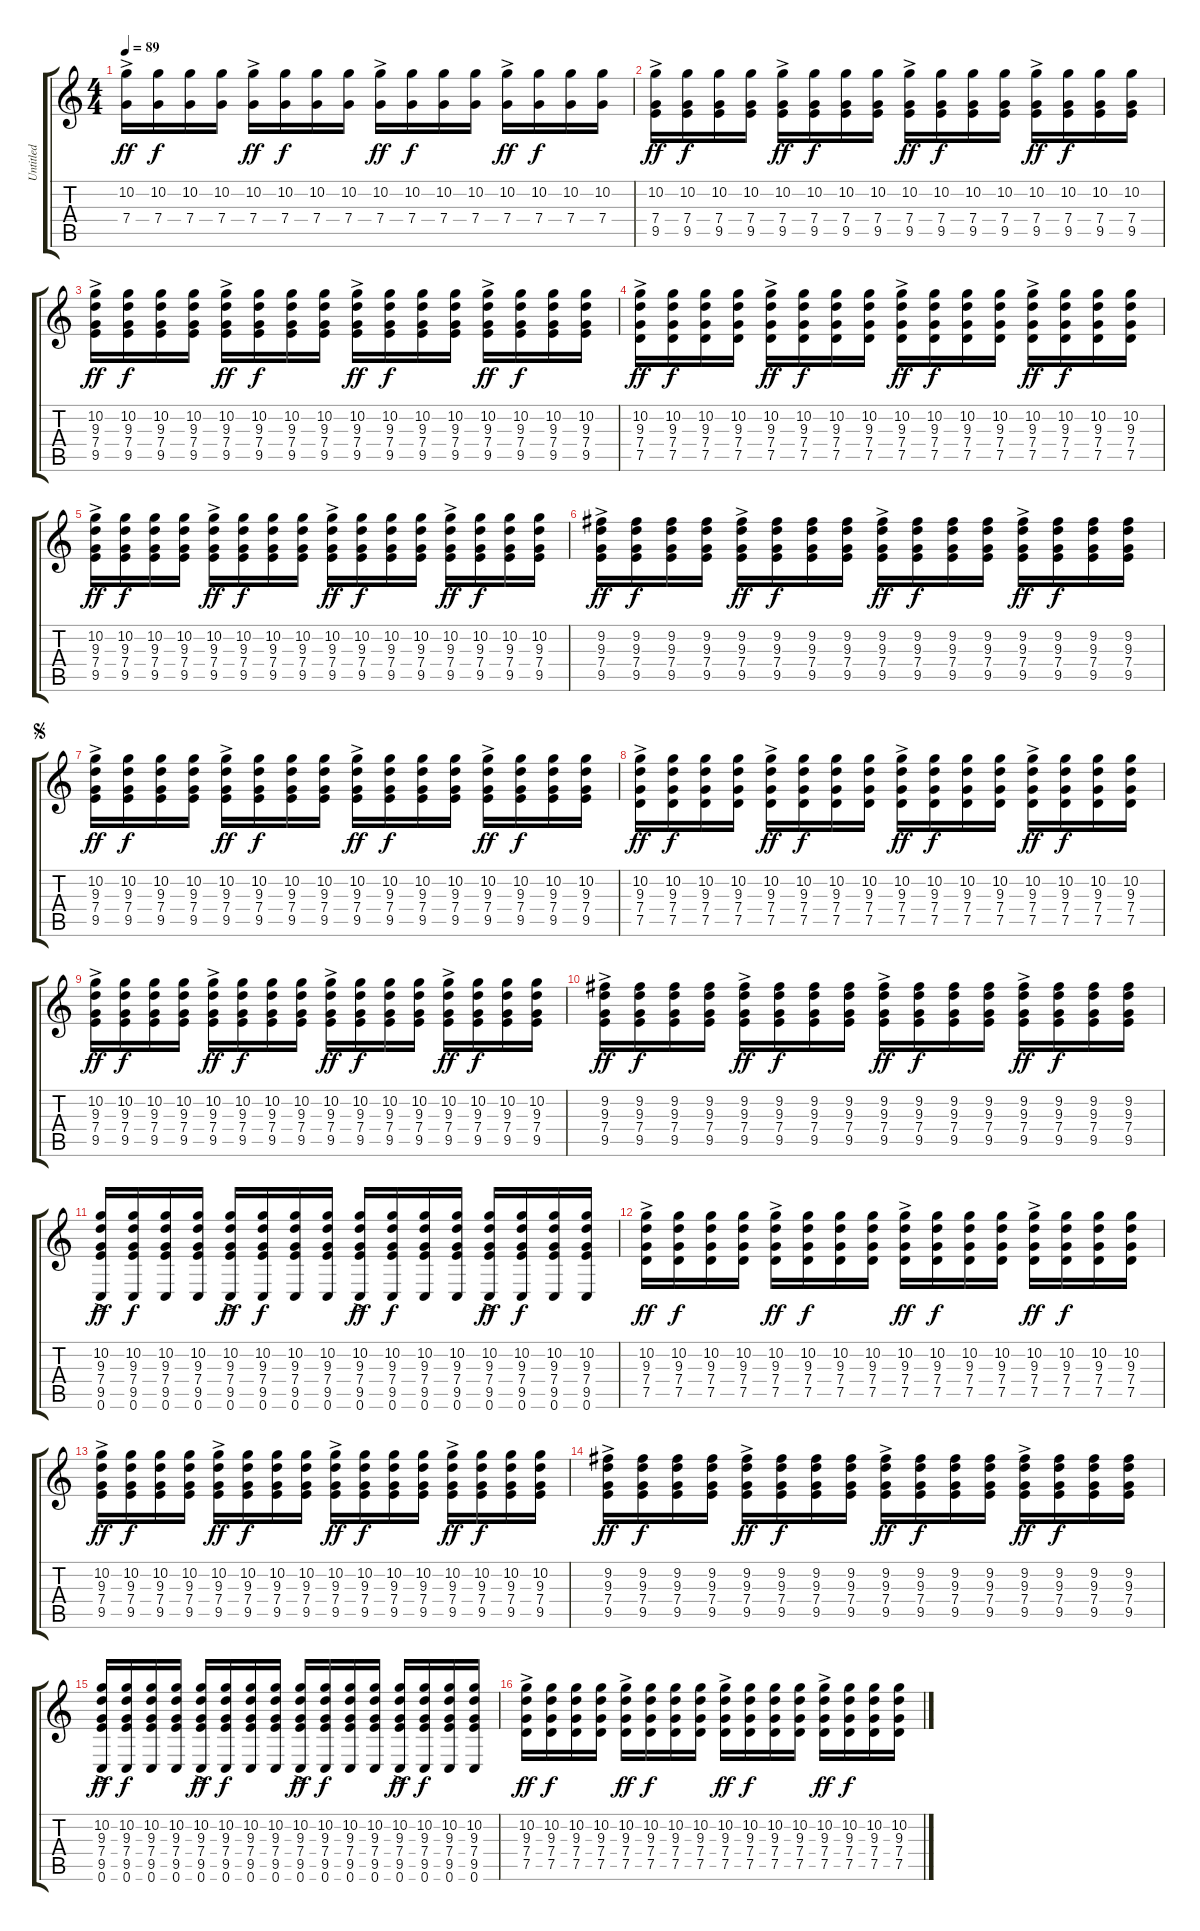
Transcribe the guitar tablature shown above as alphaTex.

\track ("Untitled" "Untitled") {instrument electricguitarjazz}
\staff {score tabs}
\tuning (D4 A3 F3 C3 G2 C2) {hide}
\ts (4 4)
\tempo 89
\clef g2
\ks c
(10.2{ac} 7.4{ac}).16{dy ff instrument electricguitarjazz} (10.2 7.4).16{dy f} (10.2 7.4).16 (10.2 7.4).16 (10.2{ac} 7.4{ac}).16{dy ff} (10.2 7.4).16{dy f} (10.2 7.4).16 (10.2 7.4).16 (10.2{ac} 7.4{ac}).16{dy ff} (10.2 7.4).16{dy f} (10.2 7.4).16 (10.2 7.4).16 (10.2{ac} 7.4{ac}).16{dy ff} (10.2 7.4).16{dy f} (10.2 7.4).16 (10.2 7.4).16 |
(10.2{ac} 7.4{ac} 9.5{ac}).16{dy ff} (10.2 7.4 9.5).16{dy f} (10.2 7.4 9.5).16 (10.2 7.4 9.5).16 (10.2{ac} 7.4{ac} 9.5{ac}).16{dy ff} (10.2 7.4 9.5).16{dy f} (10.2 7.4 9.5).16 (10.2 7.4 9.5).16 (10.2{ac} 7.4{ac} 9.5{ac}).16{dy ff} (10.2 7.4 9.5).16{dy f} (10.2 7.4 9.5).16 (10.2 7.4 9.5).16 (10.2{ac} 7.4{ac} 9.5{ac}).16{dy ff} (10.2 7.4 9.5).16{dy f} (10.2 7.4 9.5).16 (10.2 7.4 9.5).16 |
(10.2{ac} 9.3{ac} 7.4{ac} 9.5{ac}).16{dy ff} (10.2 9.3 7.4 9.5).16{dy f} (10.2 9.3 7.4 9.5).16 (10.2 9.3 7.4 9.5).16 (10.2{ac} 9.3{ac} 7.4{ac} 9.5{ac}).16{dy ff} (10.2 9.3 7.4 9.5).16{dy f} (10.2 9.3 7.4 9.5).16 (10.2 9.3 7.4 9.5).16 (10.2{ac} 9.3{ac} 7.4{ac} 9.5{ac}).16{dy ff} (10.2 9.3 7.4 9.5).16{dy f} (10.2 9.3 7.4 9.5).16 (10.2 9.3 7.4 9.5).16 (10.2{ac} 9.3{ac} 7.4{ac} 9.5{ac}).16{dy ff} (10.2 9.3 7.4 9.5).16{dy f} (10.2 9.3 7.4 9.5).16 (10.2 9.3 7.4 9.5).16 |
(10.2{ac} 9.3{ac} 7.4{ac} 7.5{ac}).16{dy ff} (10.2 9.3 7.4 7.5).16{dy f} (10.2 9.3 7.4 7.5).16 (10.2 9.3 7.4 7.5).16 (10.2{ac} 9.3{ac} 7.4{ac} 7.5{ac}).16{dy ff} (10.2 9.3 7.4 7.5).16{dy f} (10.2 9.3 7.4 7.5).16 (10.2 9.3 7.4 7.5).16 (10.2{ac} 9.3{ac} 7.4{ac} 7.5{ac}).16{dy ff} (10.2 9.3 7.4 7.5).16{dy f} (10.2 9.3 7.4 7.5).16 (10.2 9.3 7.4 7.5).16 (10.2{ac} 9.3{ac} 7.4{ac} 7.5{ac}).16{dy ff} (10.2 9.3 7.4 7.5).16{dy f} (10.2 9.3 7.4 7.5).16 (10.2 9.3 7.4 7.5).16 |
(10.2{ac} 9.3{ac} 7.4{ac} 9.5{ac}).16{dy ff} (10.2 9.3 7.4 9.5).16{dy f} (10.2 9.3 7.4 9.5).16 (10.2 9.3 7.4 9.5).16 (10.2{ac} 9.3{ac} 7.4{ac} 9.5{ac}).16{dy ff} (10.2 9.3 7.4 9.5).16{dy f} (10.2 9.3 7.4 9.5).16 (10.2 9.3 7.4 9.5).16 (10.2{ac} 9.3{ac} 7.4{ac} 9.5{ac}).16{dy ff} (10.2 9.3 7.4 9.5).16{dy f} (10.2 9.3 7.4 9.5).16 (10.2 9.3 7.4 9.5).16 (10.2{ac} 9.3{ac} 7.4{ac} 9.5{ac}).16{dy ff} (10.2 9.3 7.4 9.5).16{dy f} (10.2 9.3 7.4 9.5).16 (10.2 9.3 7.4 9.5).16 |
(9.2{ac} 9.3{ac} 7.4{ac} 9.5{ac}).16{dy ff} (9.2 9.3 7.4 9.5).16{dy f} (9.2 9.3 7.4 9.5).16 (9.2 9.3 7.4 9.5).16 (9.2{ac} 9.3{ac} 7.4{ac} 9.5{ac}).16{dy ff} (9.2 9.3 7.4 9.5).16{dy f} (9.2 9.3 7.4 9.5).16 (9.2 9.3 7.4 9.5).16 (9.2{ac} 9.3{ac} 7.4{ac} 9.5{ac}).16{dy ff} (9.2 9.3 7.4 9.5).16{dy f} (9.2 9.3 7.4 9.5).16 (9.2 9.3 7.4 9.5).16 (9.2{ac} 9.3{ac} 7.4{ac} 9.5{ac}).16{dy ff} (9.2 9.3 7.4 9.5).16{dy f} (9.2 9.3 7.4 9.5).16 (9.2 9.3 7.4 9.5).16 |
\jump segno
(10.2{ac} 9.3{ac} 7.4{ac} 9.5{ac}).16{dy ff} (10.2 9.3 7.4 9.5).16{dy f} (10.2 9.3 7.4 9.5).16 (10.2 9.3 7.4 9.5).16 (10.2{ac} 9.3{ac} 7.4{ac} 9.5{ac}).16{dy ff} (10.2 9.3 7.4 9.5).16{dy f} (10.2 9.3 7.4 9.5).16 (10.2 9.3 7.4 9.5).16 (10.2{ac} 9.3{ac} 7.4{ac} 9.5{ac}).16{dy ff} (10.2 9.3 7.4 9.5).16{dy f} (10.2 9.3 7.4 9.5).16 (10.2 9.3 7.4 9.5).16 (10.2{ac} 9.3{ac} 7.4{ac} 9.5{ac}).16{dy ff} (10.2 9.3 7.4 9.5).16{dy f} (10.2 9.3 7.4 9.5).16 (10.2 9.3 7.4 9.5).16 |
(10.2{ac} 9.3{ac} 7.4{ac} 7.5{ac}).16{dy ff} (10.2 9.3 7.4 7.5).16{dy f} (10.2 9.3 7.4 7.5).16 (10.2 9.3 7.4 7.5).16 (10.2{ac} 9.3{ac} 7.4{ac} 7.5{ac}).16{dy ff} (10.2 9.3 7.4 7.5).16{dy f} (10.2 9.3 7.4 7.5).16 (10.2 9.3 7.4 7.5).16 (10.2{ac} 9.3{ac} 7.4{ac} 7.5{ac}).16{dy ff} (10.2 9.3 7.4 7.5).16{dy f} (10.2 9.3 7.4 7.5).16 (10.2 9.3 7.4 7.5).16 (10.2{ac} 9.3{ac} 7.4{ac} 7.5{ac}).16{dy ff} (10.2 9.3 7.4 7.5).16{dy f} (10.2 9.3 7.4 7.5).16 (10.2 9.3 7.4 7.5).16 |
(10.2{ac} 9.3{ac} 7.4{ac} 9.5{ac}).16{dy ff} (10.2 9.3 7.4 9.5).16{dy f} (10.2 9.3 7.4 9.5).16 (10.2 9.3 7.4 9.5).16 (10.2{ac} 9.3{ac} 7.4{ac} 9.5{ac}).16{dy ff} (10.2 9.3 7.4 9.5).16{dy f} (10.2 9.3 7.4 9.5).16 (10.2 9.3 7.4 9.5).16 (10.2{ac} 9.3{ac} 7.4{ac} 9.5{ac}).16{dy ff} (10.2 9.3 7.4 9.5).16{dy f} (10.2 9.3 7.4 9.5).16 (10.2 9.3 7.4 9.5).16 (10.2{ac} 9.3{ac} 7.4{ac} 9.5{ac}).16{dy ff} (10.2 9.3 7.4 9.5).16{dy f} (10.2 9.3 7.4 9.5).16 (10.2 9.3 7.4 9.5).16 |
(9.2{ac} 9.3{ac} 7.4{ac} 9.5{ac}).16{dy ff} (9.2 9.3 7.4 9.5).16{dy f} (9.2 9.3 7.4 9.5).16 (9.2 9.3 7.4 9.5).16 (9.2{ac} 9.3{ac} 7.4{ac} 9.5{ac}).16{dy ff} (9.2 9.3 7.4 9.5).16{dy f} (9.2 9.3 7.4 9.5).16 (9.2 9.3 7.4 9.5).16 (9.2{ac} 9.3{ac} 7.4{ac} 9.5{ac}).16{dy ff} (9.2 9.3 7.4 9.5).16{dy f} (9.2 9.3 7.4 9.5).16 (9.2 9.3 7.4 9.5).16 (9.2{ac} 9.3{ac} 7.4{ac} 9.5{ac}).16{dy ff} (9.2 9.3 7.4 9.5).16{dy f} (9.2 9.3 7.4 9.5).16 (9.2 9.3 7.4 9.5).16 |
(10.2{ac} 9.3{ac} 7.4{ac} 9.5{ac} 0.6{ac}).16{dy ff} (10.2 9.3 7.4 9.5 0.6).16{dy f} (10.2 9.3 7.4 9.5 0.6).16 (10.2 9.3 7.4 9.5 0.6).16 (10.2{ac} 9.3{ac} 7.4{ac} 9.5{ac} 0.6{ac}).16{dy ff} (10.2 9.3 7.4 9.5 0.6).16{dy f} (10.2 9.3 7.4 9.5 0.6).16 (10.2 9.3 7.4 9.5 0.6).16 (10.2{ac} 9.3{ac} 7.4{ac} 9.5{ac} 0.6{ac}).16{dy ff} (10.2 9.3 7.4 9.5 0.6).16{dy f} (10.2 9.3 7.4 9.5 0.6).16 (10.2 9.3 7.4 9.5 0.6).16 (10.2{ac} 9.3{ac} 7.4{ac} 9.5{ac} 0.6{ac}).16{dy ff} (10.2 9.3 7.4 9.5 0.6).16{dy f} (10.2 9.3 7.4 9.5 0.6).16 (10.2 9.3 7.4 9.5 0.6).16 |
(10.2{ac} 9.3{ac} 7.4{ac} 7.5{ac}).16{dy ff} (10.2 9.3 7.4 7.5).16{dy f} (10.2 9.3 7.4 7.5).16 (10.2 9.3 7.4 7.5).16 (10.2{ac} 9.3{ac} 7.4{ac} 7.5{ac}).16{dy ff} (10.2 9.3 7.4 7.5).16{dy f} (10.2 9.3 7.4 7.5).16 (10.2 9.3 7.4 7.5).16 (10.2{ac} 9.3{ac} 7.4{ac} 7.5{ac}).16{dy ff} (10.2 9.3 7.4 7.5).16{dy f} (10.2 9.3 7.4 7.5).16 (10.2 9.3 7.4 7.5).16 (10.2{ac} 9.3{ac} 7.4{ac} 7.5{ac}).16{dy ff} (10.2 9.3 7.4 7.5).16{dy f} (10.2 9.3 7.4 7.5).16 (10.2 9.3 7.4 7.5).16 |
(10.2{ac} 9.3{ac} 7.4{ac} 9.5{ac}).16{dy ff} (10.2 9.3 7.4 9.5).16{dy f} (10.2 9.3 7.4 9.5).16 (10.2 9.3 7.4 9.5).16 (10.2{ac} 9.3{ac} 7.4{ac} 9.5{ac}).16{dy ff} (10.2 9.3 7.4 9.5).16{dy f} (10.2 9.3 7.4 9.5).16 (10.2 9.3 7.4 9.5).16 (10.2{ac} 9.3{ac} 7.4{ac} 9.5{ac}).16{dy ff} (10.2 9.3 7.4 9.5).16{dy f} (10.2 9.3 7.4 9.5).16 (10.2 9.3 7.4 9.5).16 (10.2{ac} 9.3{ac} 7.4{ac} 9.5{ac}).16{dy ff} (10.2 9.3 7.4 9.5).16{dy f} (10.2 9.3 7.4 9.5).16 (10.2 9.3 7.4 9.5).16 |
(9.2{ac} 9.3{ac} 7.4{ac} 9.5{ac}).16{dy ff} (9.2 9.3 7.4 9.5).16{dy f} (9.2 9.3 7.4 9.5).16 (9.2 9.3 7.4 9.5).16 (9.2{ac} 9.3{ac} 7.4{ac} 9.5{ac}).16{dy ff} (9.2 9.3 7.4 9.5).16{dy f} (9.2 9.3 7.4 9.5).16 (9.2 9.3 7.4 9.5).16 (9.2{ac} 9.3{ac} 7.4{ac} 9.5{ac}).16{dy ff} (9.2 9.3 7.4 9.5).16{dy f} (9.2 9.3 7.4 9.5).16 (9.2 9.3 7.4 9.5).16 (9.2{ac} 9.3{ac} 7.4{ac} 9.5{ac}).16{dy ff} (9.2 9.3 7.4 9.5).16{dy f} (9.2 9.3 7.4 9.5).16 (9.2 9.3 7.4 9.5).16 |
(10.2{ac} 9.3{ac} 7.4{ac} 9.5{ac} 0.6{ac}).16{dy ff} (10.2 9.3 7.4 9.5 0.6).16{dy f} (10.2 9.3 7.4 9.5 0.6).16 (10.2 9.3 7.4 9.5 0.6).16 (10.2{ac} 9.3{ac} 7.4{ac} 9.5{ac} 0.6{ac}).16{dy ff} (10.2 9.3 7.4 9.5 0.6).16{dy f} (10.2 9.3 7.4 9.5 0.6).16 (10.2 9.3 7.4 9.5 0.6).16 (10.2{ac} 9.3{ac} 7.4{ac} 9.5{ac} 0.6{ac}).16{dy ff} (10.2 9.3 7.4 9.5 0.6).16{dy f} (10.2 9.3 7.4 9.5 0.6).16 (10.2 9.3 7.4 9.5 0.6).16 (10.2{ac} 9.3{ac} 7.4{ac} 9.5{ac} 0.6{ac}).16{dy ff} (10.2 9.3 7.4 9.5 0.6).16{dy f} (10.2 9.3 7.4 9.5 0.6).16 (10.2 9.3 7.4 9.5 0.6).16 |
(10.2{ac} 9.3{ac} 7.4{ac} 7.5{ac}).16{dy ff} (10.2 9.3 7.4 7.5).16{dy f} (10.2 9.3 7.4 7.5).16 (10.2 9.3 7.4 7.5).16 (10.2{ac} 9.3{ac} 7.4{ac} 7.5{ac}).16{dy ff} (10.2 9.3 7.4 7.5).16{dy f} (10.2 9.3 7.4 7.5).16 (10.2 9.3 7.4 7.5).16 (10.2{ac} 9.3{ac} 7.4{ac} 7.5{ac}).16{dy ff} (10.2 9.3 7.4 7.5).16{dy f} (10.2 9.3 7.4 7.5).16 (10.2 9.3 7.4 7.5).16 (10.2{ac} 9.3{ac} 7.4{ac} 7.5{ac}).16{dy ff} (10.2 9.3 7.4 7.5).16{dy f} (10.2 9.3 7.4 7.5).16 (10.2 9.3 7.4 7.5).16
